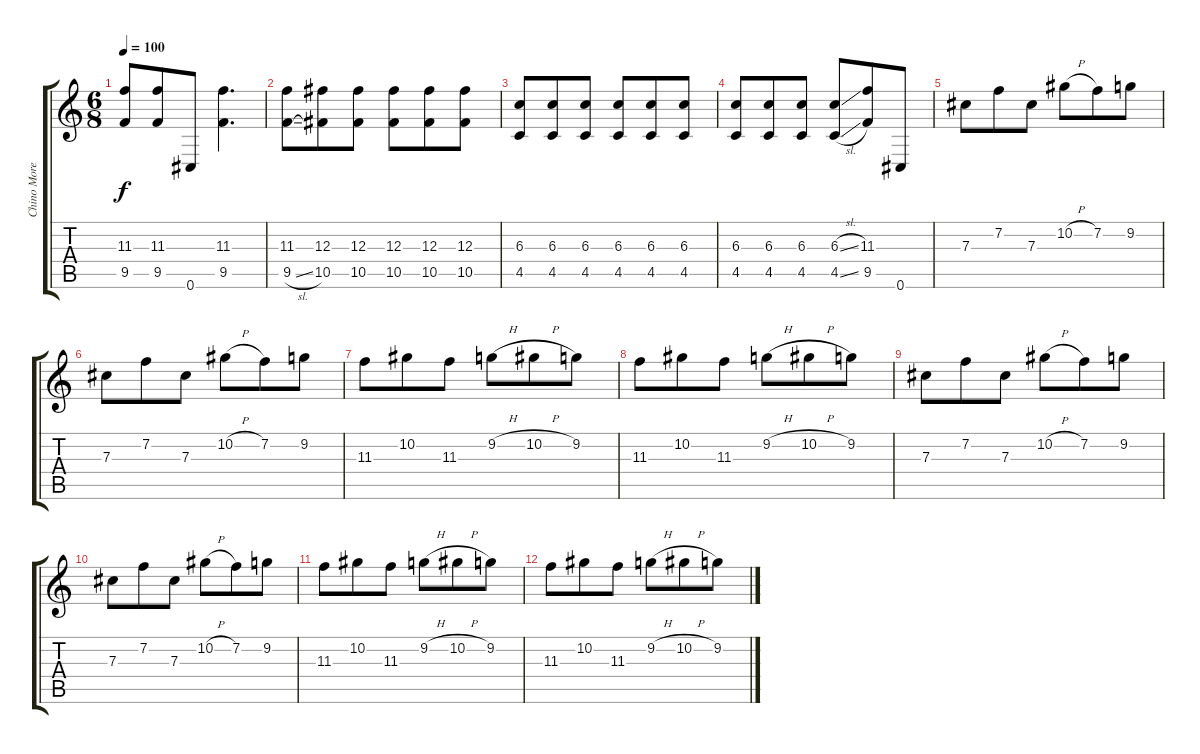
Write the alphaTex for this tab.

\track ("Chino Moreno" "Chino More") {instrument distortionguitar}
\staff {score tabs}
\tuning (Eb4 Bb3 Gb3 Db3 Ab2 Db2) {hide}
\ts (6 8)
\tempo 100
\clef g2
\ks c
(11.3 9.5).8{dy f} (11.3 9.5).8 0.6.8 (11.3 9.5).4{d} |
(11.3 9.5{sl}).8 (12.3 10.5).8 (12.3 10.5).8 (12.3 10.5).8 (12.3 10.5).8 (12.3 10.5).8 |
(6.3 4.5).8 (6.3 4.5).8 (6.3 4.5).8 (6.3 4.5).8 (6.3 4.5).8 (6.3 4.5).8 |
(6.3 4.5).8 (6.3 4.5).8 (6.3 4.5).8 (6.3{sl} 4.5{sl}).8 (11.3 9.5).8 0.6.8 |
7.3.8 7.2.8 7.3.8 10.2{h}.8 7.2.8 9.2.8 |
7.3.8 7.2.8 7.3.8 10.2{h}.8 7.2.8 9.2.8 |
11.3.8 10.2.8 11.3.8 9.2{h}.8 10.2{h}.8 9.2.8 |
11.3.8 10.2.8 11.3.8 9.2{h}.8 10.2{h}.8 9.2.8 |
7.3.8 7.2.8 7.3.8 10.2{h}.8 7.2.8 9.2.8 |
7.3.8 7.2.8 7.3.8 10.2{h}.8 7.2.8 9.2.8 |
11.3.8 10.2.8 11.3.8 9.2{h}.8 10.2{h}.8 9.2.8 |
11.3.8 10.2.8 11.3.8 9.2{h}.8 10.2{h}.8 9.2.8
